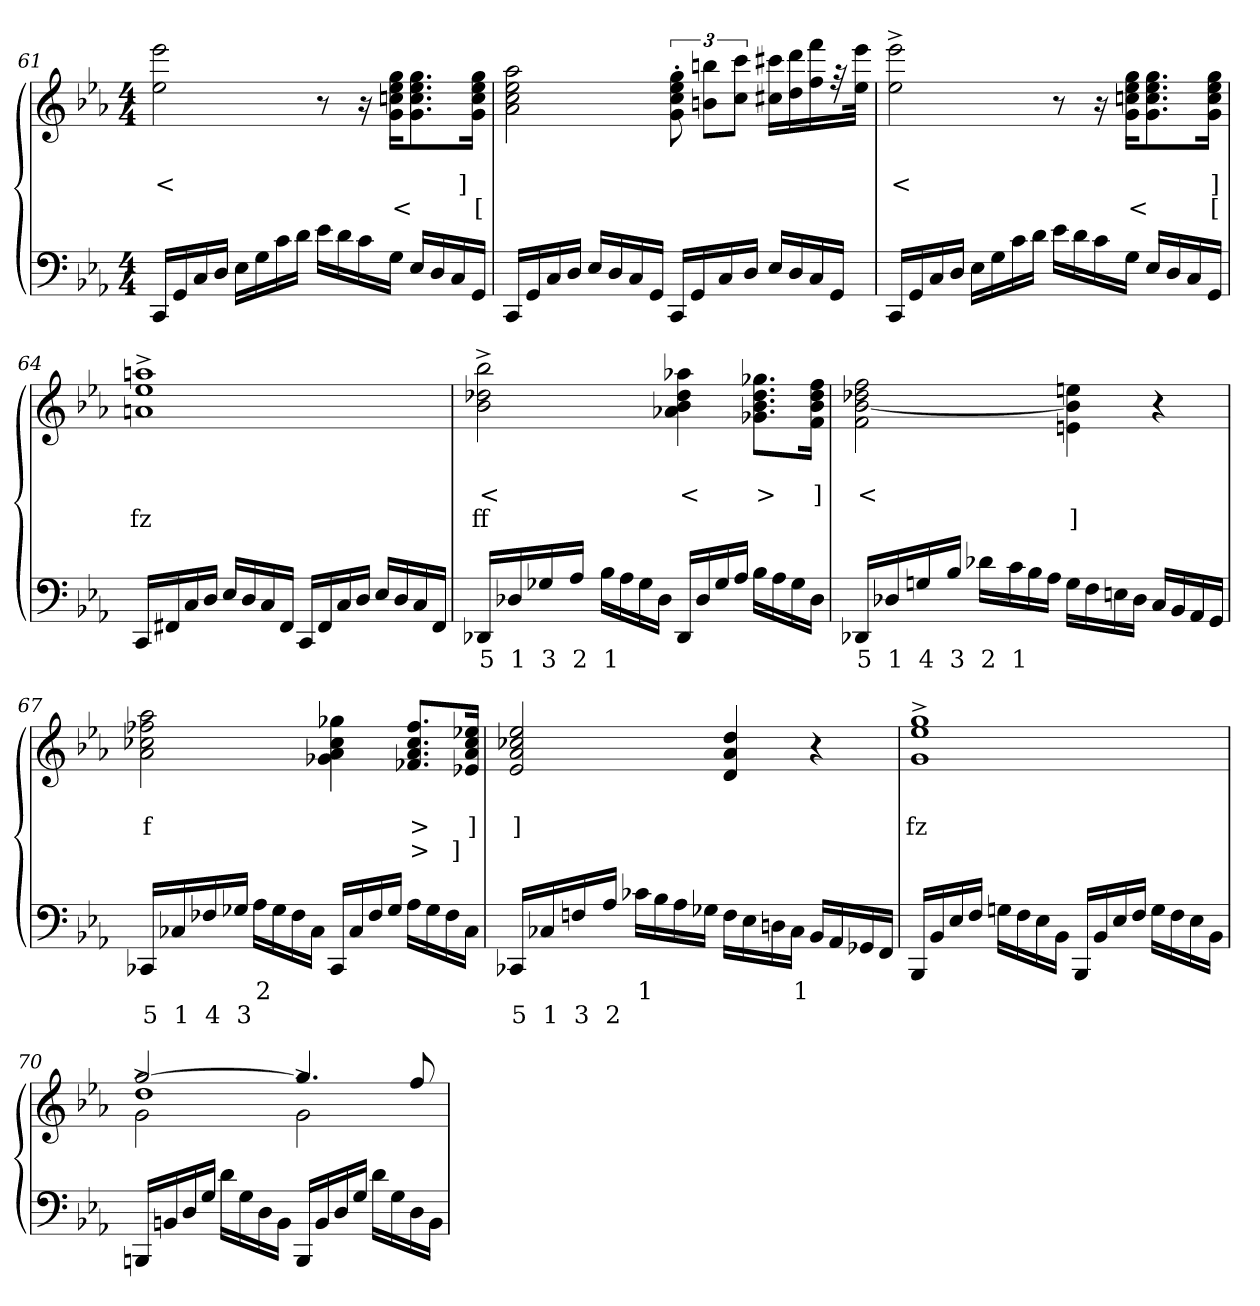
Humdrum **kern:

**kern	**text	**text	**kern	**text	**text	**text
*part2	*part2	*part2	*part1	*part1	*part1	*part1
*staff2	*staff2	*staff2	*staff1	*staff1	*staff1	*staff1
*clefF4	*	*	*clefG2	*	*	*
*k[b-e-a-]	*	*	*k[b-e-a-]	*	*	*
*M4/4	*	*	*M4/4	*	*	*
=61	=61	=61	=61	=61	=61	=61
16CCLL	.	.	2eee- 2ee-	.	<	.
16GG	.	.	.	.	.	.
16C	.	.	.	.	.	.
16DJJ	.	.	.	.	.	.
16E-LL	.	.	.	.	.	.
16G	.	.	.	.	.	.
16c	.	.	.	.	.	.
16dJJ	.	.	.	.	.	.
16e-LL	.	.	8r	.	>	.
16d	.	.	.	.	.	.
16c	.	.	16r	.	.	.
16GJJ	.	.	16gg 16ee- 16ccn 16gKL	.	.	<
16E-LL	.	.	8.gg 8.ee- 8.cc 8.g	.	.	.
16D	.	.	.	.	.	.
16C	.	.	.	.	.	.
16GGJJ	.	.	16gg 16ee- 16cc 16gJk	.	]	[
=62	=62	=62	=62	=62	=62	=62
16CCLL	.	.	2aa- 2ee- 2cc 2a-	.	.	.
16GG	.	.	.	.	.	.
16C	.	.	.	.	.	.
16DJJ	.	.	.	.	.	.
16E-LL	.	.	.	.	.	.
16D	.	.	.	.	.	.
16C	.	.	.	.	.	.
16GGJJ	.	.	.	.	.	.
16CCLL	.	.	12gg'> 12ee-'> 12cc'> 12g'>	.	.	.
16GG	.	.	.	.	.	.
.	.	.	12bbn 12bnL	.	.	.
16C	.	.	.	.	.	.
.	.	.	12ccc 12ccJ	.	.	.
16DJJ	.	.	.	.	.	.
16E-LL	.	.	16ccc#X 16cc#XLL	.	.	.
16D	.	.	16ddd 16dd	.	.	.
16C	.	.	16fff 16ff	.	.	.
16GGJJ	.	.	32r	.	.	.
.	.	.	32eee- 32ee-JJk	.	.	.
=63	=63	=63	=63	=63	=63	=63
16CCLL	.	.	2eee-^> 2ee-^>	.	<	.
16GG	.	.	.	.	.	.
16C	.	.	.	.	.	.
16DJJ	.	.	.	.	.	.
16E-LL	.	.	.	.	.	.
16G	.	.	.	.	.	.
16c	.	.	.	.	.	.
16dJJ	.	.	.	.	.	.
16e-LL	.	.	8r	.	>	.
16d	.	.	.	.	.	.
16c	.	.	16r	.	.	p
16GJJ	.	.	16gg 16ee- 16ccn 16gKL	.	.	<
16E-/LL	.	.	8.gg 8.ee- 8.cc 8.g	.	.	.
16D	.	.	.	.	.	.
16C	.	.	.	.	.	.
16GGJJ	.	.	16gg 16ee- 16cc 16gJk	.	]	[
=64	=64	=64	=64	=64	=64	=64
16CCLL	.	.	1aan^> 1ee-^> 1an^>	.	.	fz
16FF#X	.	.	.	.	.	.
16C	.	.	.	.	.	.
16DJJ	.	.	.	.	.	.
16E-LL	.	.	.	.	.	.
16D	.	.	.	.	.	.
16C	.	.	.	.	.	.
16FF#JJ	.	.	.	.	.	.
16CCLL	.	.	.	.	.	.
16FF#	.	.	.	.	.	.
16C	.	.	.	.	.	.
16DJJ	.	.	.	.	.	.
16E-LL	.	.	.	.	.	.
16D	.	.	.	.	.	.
16C	.	.	.	.	.	.
16FF#JJ	.	.	.	.	.	.
=65	=65	=65	=65	=65	=65	=65
16DD-XLL	5	.	2bb-^> 2dd-X^> 2b-^>	.	<	ff
16D-	1	.	.	.	.	.
16G-X	3	.	.	.	.	.
16A-JJ	2	.	.	.	.	.
16B-LL	1	.	.	.	.	.
16A-	.	.	.	.	.	.
16G-	.	.	.	.	.	.
16D-JJ	.	.	.	.	.	.
16DD-LL	.	.	4aa-X 4dd- 4b- 4a-X	.	<	.
16D-	.	.	.	.	.	.
16G-	.	.	.	.	.	.
16A-JJ	.	.	.	.	.	.
16B-LL	.	.	8.gg-X 8.dd- 8.b- 8.g-XL	.	>	.
16A-	.	.	.	.	.	.
16G-	.	.	.	.	.	.
16D-JJ	.	.	16ff 16dd- 16b- 16fJk	.	]	.
=66	=66	=66	=66	=66	=66	=66
16DD-XLL	5	.	2ff\ 2dd-X\ [2b-\ 2f\	.	<	.
16D-	1	.	.	.	.	.
16Gn	4	.	.	.	.	.
16B-JJ	3	.	.	.	.	.
16d-LL	2	.	.	.	.	.
16c	1	.	.	.	.	.
16B-	.	.	.	.	.	.
16A-JJ	.	.	.	.	.	.
16GLL	.	.	4een\ 4b-\] 4en\	.	.	]
16F	.	.	.	.	.	.
16En	.	.	.	.	.	.
16D-JJ	.	.	.	.	.	.
16CLL	.	.	4r	.	.	.
16BB-	.	.	.	.	.	.
16AA-	.	.	.	.	.	.
16GGJJ	.	.	.	.	.	.
=67	=67	=67	=67	=67	=67	=67
16CC-XLL	.	5	2aa- 2ff-X 2cc-X 2a-	.	f	.
16C-	.	1	.	.	.	.
16F-X	.	4	.	.	.	.
16G-XJJ	.	3	.	.	.	.
16A-LL	2	.	.	.	.	.
16G-	.	.	.	.	.	.
16F-	.	.	.	.	.	.
16C-JJ	.	.	.	.	.	.
16CC-LL	.	.	4gg-X 4cc- 4a- 4g-X	.	.	.
16C-	.	.	.	.	.	.
16F-	.	.	.	.	.	.
16G-JJ	.	.	.	.	.	.
16A-LL	.	.	8.ff-/ 8.cc-/ 8.a-/ 8.f-/L	.	>	>
16G-	.	.	.	.	.	.
16F-	.	.	.	.	.	.
16C-JJ	.	.	16ee-X 16cc- 16a- 16e-XJk	.	]	]
=68	=68	=68	=68	=68	=68	=68
16CC-XLL	.	5	2ee- 2cc-X 2a- 2e-	.	]	.
16C-	.	1	.	.	.	.
16Fn	.	3	.	.	.	.
16A-JJ	.	2	.	.	.	.
16c-LL	1	.	.	.	.	.
16B-	.	.	.	.	.	.
16A-	.	.	.	.	.	.
16G-XJJ	.	.	.	.	.	.
16FLL	.	.	4dd 4a- 4d	.	.	.
16E-	.	.	.	.	.	.
16Dn	.	.	.	.	.	.
16C-JJ	1	.	.	.	.	.
16BB-LL	.	.	4r	.	.	.
16AA-	.	.	.	.	.	.
16GG-	.	.	.	.	.	.
16FFJJ	.	.	.	.	.	.
=69	=69	=69	=69	=69	=69	=69
16BBB-LL	.	.	1gg^> 1ee-^> 1g^>	.	fz	.
16BB-	.	.	.	.	.	.
16E-	.	.	.	.	.	.
16FJJ	.	.	.	.	.	.
16GnLL	.	.	.	.	.	.
16F	.	.	.	.	.	.
16E-	.	.	.	.	.	.
16BB-JJ	.	.	.	.	.	.
16BBB-LL	.	.	.	.	.	.
16BB-	.	.	.	.	.	.
16E-	.	.	.	.	.	.
16FJJ	.	.	.	.	.	.
16GLL	.	.	.	.	.	.
16F	.	.	.	.	.	.
16E-	.	.	.	.	.	.
16BB-JJ	.	.	.	.	.	.
=70	=70	=70	=70	=70	=70	=70
*	*	*	*^	*	*	*
*	*	*	*	*^	*	*	*
16BBBnLL	.	.	[2gg	1dd	2g^>\	.	.	.
16BBn	.	.	.	.	.	.	.	.
16D	.	.	.	.	.	.	.	.
16GJJ	.	.	.	.	.	.	.	.
16dLL	.	.	.	.	.	.	.	.
16G	.	.	.	.	.	.	.	.
16D	.	.	.	.	.	.	.	.
16BBJJ	.	.	.	.	.	.	.	.
16BBBLL	.	.	4.gg]	.	2g^>\	.	.	.
16BB	.	.	.	.	.	.	.	.
16D	.	.	.	.	.	.	.	.
16GJJ	.	.	.	.	.	.	.	.
16dLL	.	.	.	.	.	.	.	.
16G	.	.	.	.	.	.	.	.
16D	.	.	8ff	.	.	.	.	.
16BBJJ	.	.	.	.	.	.	.	.
*	*	*	*v	*v	*v	*	*	*
=	=	=	=	=	=	=
*-	*-	*-	*-	*-	*-	*-
